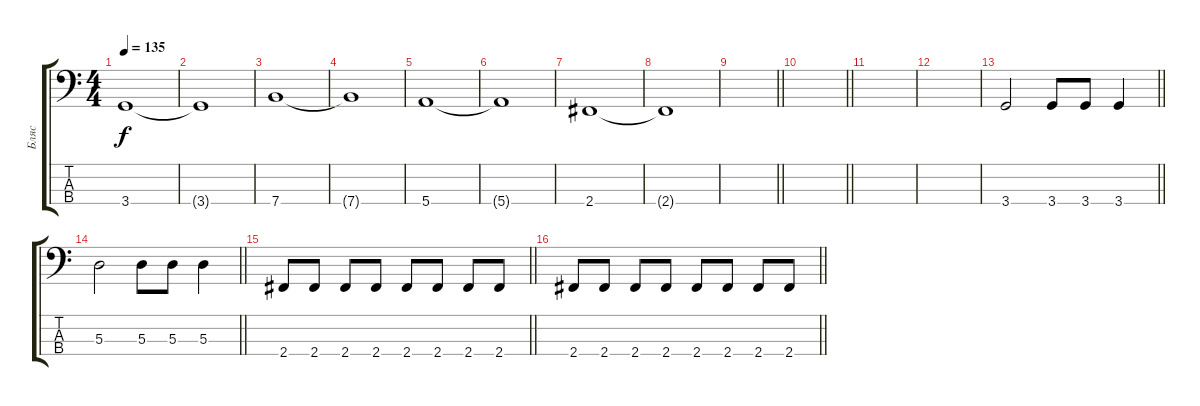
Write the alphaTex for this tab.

\track ("Бляс" "Бляс") {instrument electricbassfinger}
\staff {score tabs}
\tuning (G2 D2 A1 E1) {hide}
\ts (4 4)
\tempo 135
\clef f4
\ks c
3.4.1{dy f} |
3.4{t}.1 |
7.4.1 |
7.4{t}.1 |
5.4.1 |
5.4{t}.1 |
2.4.1 |
2.4{t}.1 |
\barLineRight lightlight
|
\barLineRight lightlight
|
|
|
\barLineRight lightlight
3.4.2 3.4.8 3.4.8 3.4.4 |
\barLineRight lightlight
5.3.2 5.3.8 5.3.8 5.3.4 |
\barLineRight lightlight
2.4.8 2.4.8 2.4.8 2.4.8 2.4.8 2.4.8 2.4.8 2.4.8 |
\barLineRight lightlight
2.4.8 2.4.8 2.4.8 2.4.8 2.4.8 2.4.8 2.4.8 2.4.8
